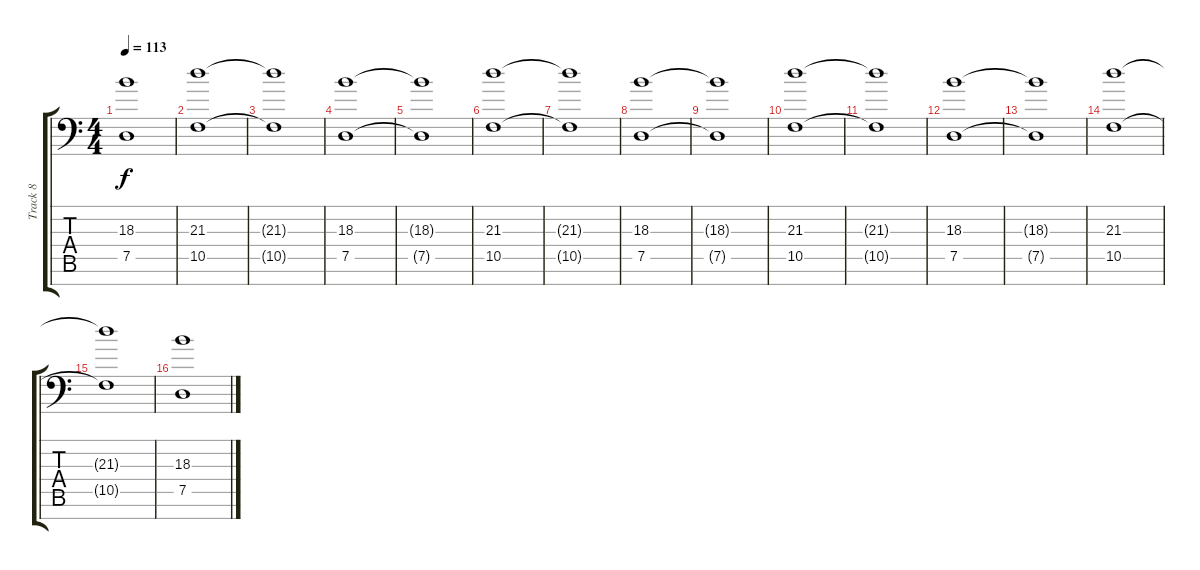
\track ("Track 8" "Track 8") {instrument choiraahs}
\staff {score tabs}
\tuning (D4 A3 F3 C3 G2 D2 G1) {hide}
\ts (4 4)
\tempo 113
\clef f4
\ks c
(18.3{t} 7.5{t}).1{dy f} |
(21.3 10.5).1 |
(21.3{t} 10.5{t}).1 |
(18.3 7.5).1 |
(18.3{t} 7.5{t}).1 |
(21.3 10.5).1 |
(21.3{t} 10.5{t}).1 |
(18.3 7.5).1 |
(18.3{t} 7.5{t}).1 |
(21.3 10.5).1 |
(21.3{t} 10.5{t}).1 |
(18.3 7.5).1 |
(18.3{t} 7.5{t}).1 |
(21.3 10.5).1 |
(21.3{t} 10.5{t}).1 |
(18.3 7.5).1
